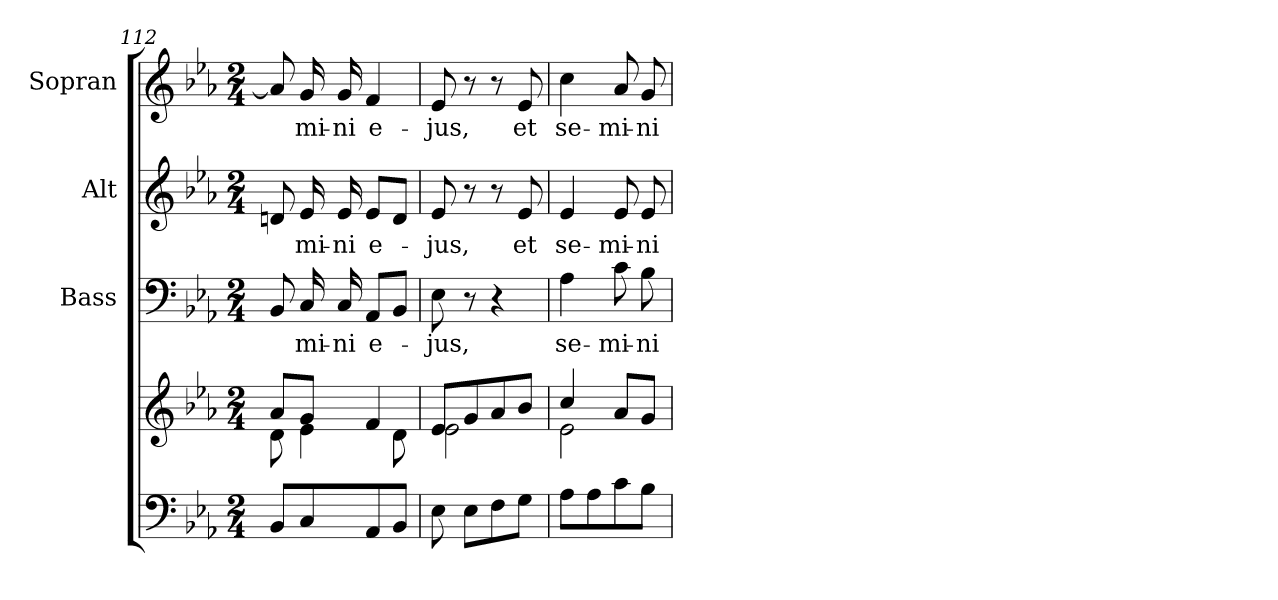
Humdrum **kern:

**kern	**kern	**kern	**text	**kern	**text	**kern	**text
*part4	*part4	*part3	*part3	*part2	*part2	*part1	*part1
*staff5	*staff4	*staff3	*staff3	*staff2	*staff2	*staff1	*staff1
*	*	*I"Bass	*	*I"Alt	*	*I"Sopran	*
*	*	*I'B.	*	*I'A.	*	*I'S.	*
*clefF4	*clefG2	*clefF4	*	*clefG2	*	*clefG2	*
*k[b-e-a-]	*k[b-e-a-]	*k[b-e-a-]	*	*k[b-e-a-]	*	*k[b-e-a-]	*
*E-:	*E-:	*E-:	*	*E-:	*	*E-:	*
*M2/4	*M2/4	*M2/4	*	*M2/4	*	*M2/4	*
=112	=112	=112	=112	=112	=112	=112	=112
*	*^	*	*	*	*	*	*
8BB-/L	8a-/L	8d\	8BB-/	.	8dn/	.	8a-/]	.
!	!	!	!	!LO:LY:b	!	!LO:LY:b	!	!LO:LY:b
8C/	8g/J	4e-\	16C/	-mi-	16e-/	-mi-	16g/	-mi-
!	!	!	!	!LO:LY:b	!	!LO:LY:b	!	!LO:LY:b
.	.	.	16C/	-ni	16e-/	-ni	16g/	-ni
!	!	!	!	!LO:LY:b	!	!LO:LY:b	!	!LO:LY:b
8AA-/	4f/	.	8AA-/L	e-	8e-/L	e-	4f/	e-
8BB-/J	.	8d\	8BB-/J	.	8d/J	.	.	.
=113	=113	=113	=113	=113	=113	=113	=113	=113
!	!	!	!	!LO:LY:b	!	!LO:LY:b	!	!LO:LY:b
8E-\	8e-/L	2e-\	8E-\	-jus,	8e-/	-jus,	8e-/	-jus,
8E-\L	8g/	.	8r	.	8r	.	8r	.
8F\	8a-/	.	4r	.	8r	.	8r	.
!	!	!	!	!	!	!LO:LY:b	!	!LO:LY:b
8G\J	8b-/J	.	.	.	8e-/	et	8e-/	et
=114	=114	=114	=114	=114	=114	=114	=114	=114
!	!	!	!	!LO:LY:b	!	!LO:LY:b	!	!LO:LY:b
8A-\L	4cc/	2e-\	4A-\	se-	4e-/	se-	4cc\	se-
8A-\	.	.	.	.	.	.	.	.
!	!	!	!	!LO:LY:b	!	!LO:LY:b	!	!LO:LY:b
8c\	8a-/L	.	8c\	-mi-	8e-/	-mi-	8a-/	-mi-
!	!	!	!	!LO:LY:b	!	!LO:LY:b	!	!LO:LY:b
8B-\J	8g/J	.	8B-\	-ni	8e-/	-ni	8g/	-ni
*	*v	*v	*	*	*	*	*	*
=	=	=	=	=	=	=	=
*-	*-	*-	*-	*-	*-	*-	*-
